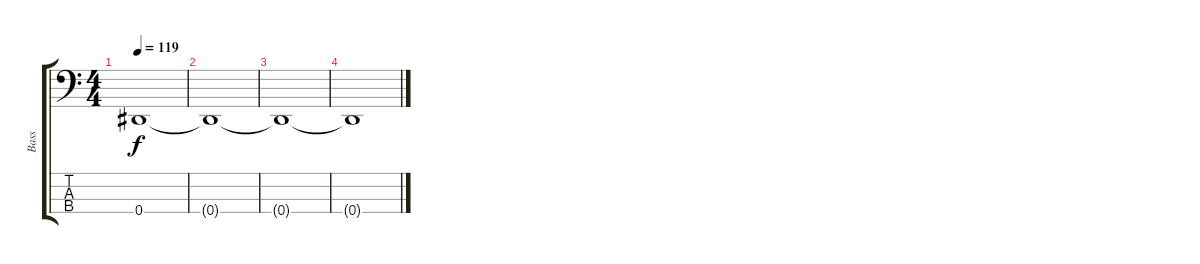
\track ("Bass" "Bass") {instrument electricbassfinger}
\staff {score tabs}
\tuning (Ab2 Eb2 Bb1 Eb1) {hide}
\ts (4 4)
\tempo 119
\clef f4
\ks c
0.4{t}.1{dy f} |
0.4{t}.1 |
0.4{t}.1 |
0.4{t}.1
